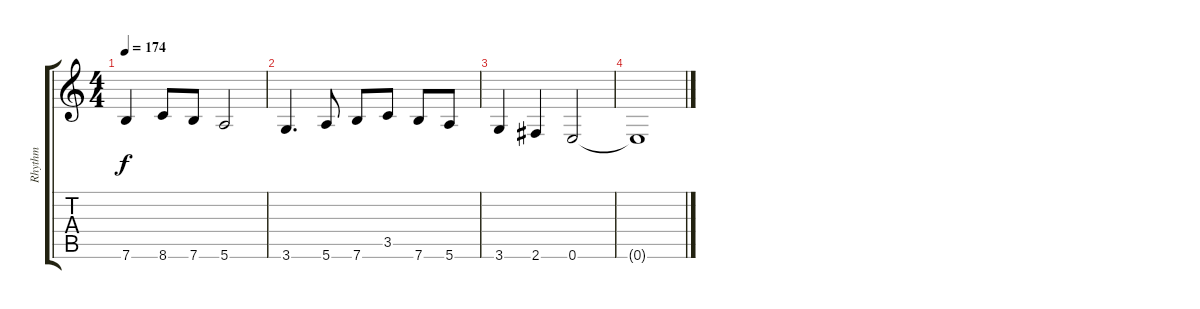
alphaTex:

\track ("Rhythm" "Rhythm") {instrument overdrivenguitar}
\staff {score tabs}
\tuning (E4 B3 G3 D3 A2 E2) {hide}
\ts (4 4)
\tempo 174
\clef g2
\ks c
7.6.4{dy f} 8.6.8 7.6.8 5.6.2 |
3.6.4{d} 5.6.8 7.6.8 3.5.8 7.6.8 5.6.8 |
3.6.4 2.6.4 0.6.2{volume 0} |
0.6{t}.1
